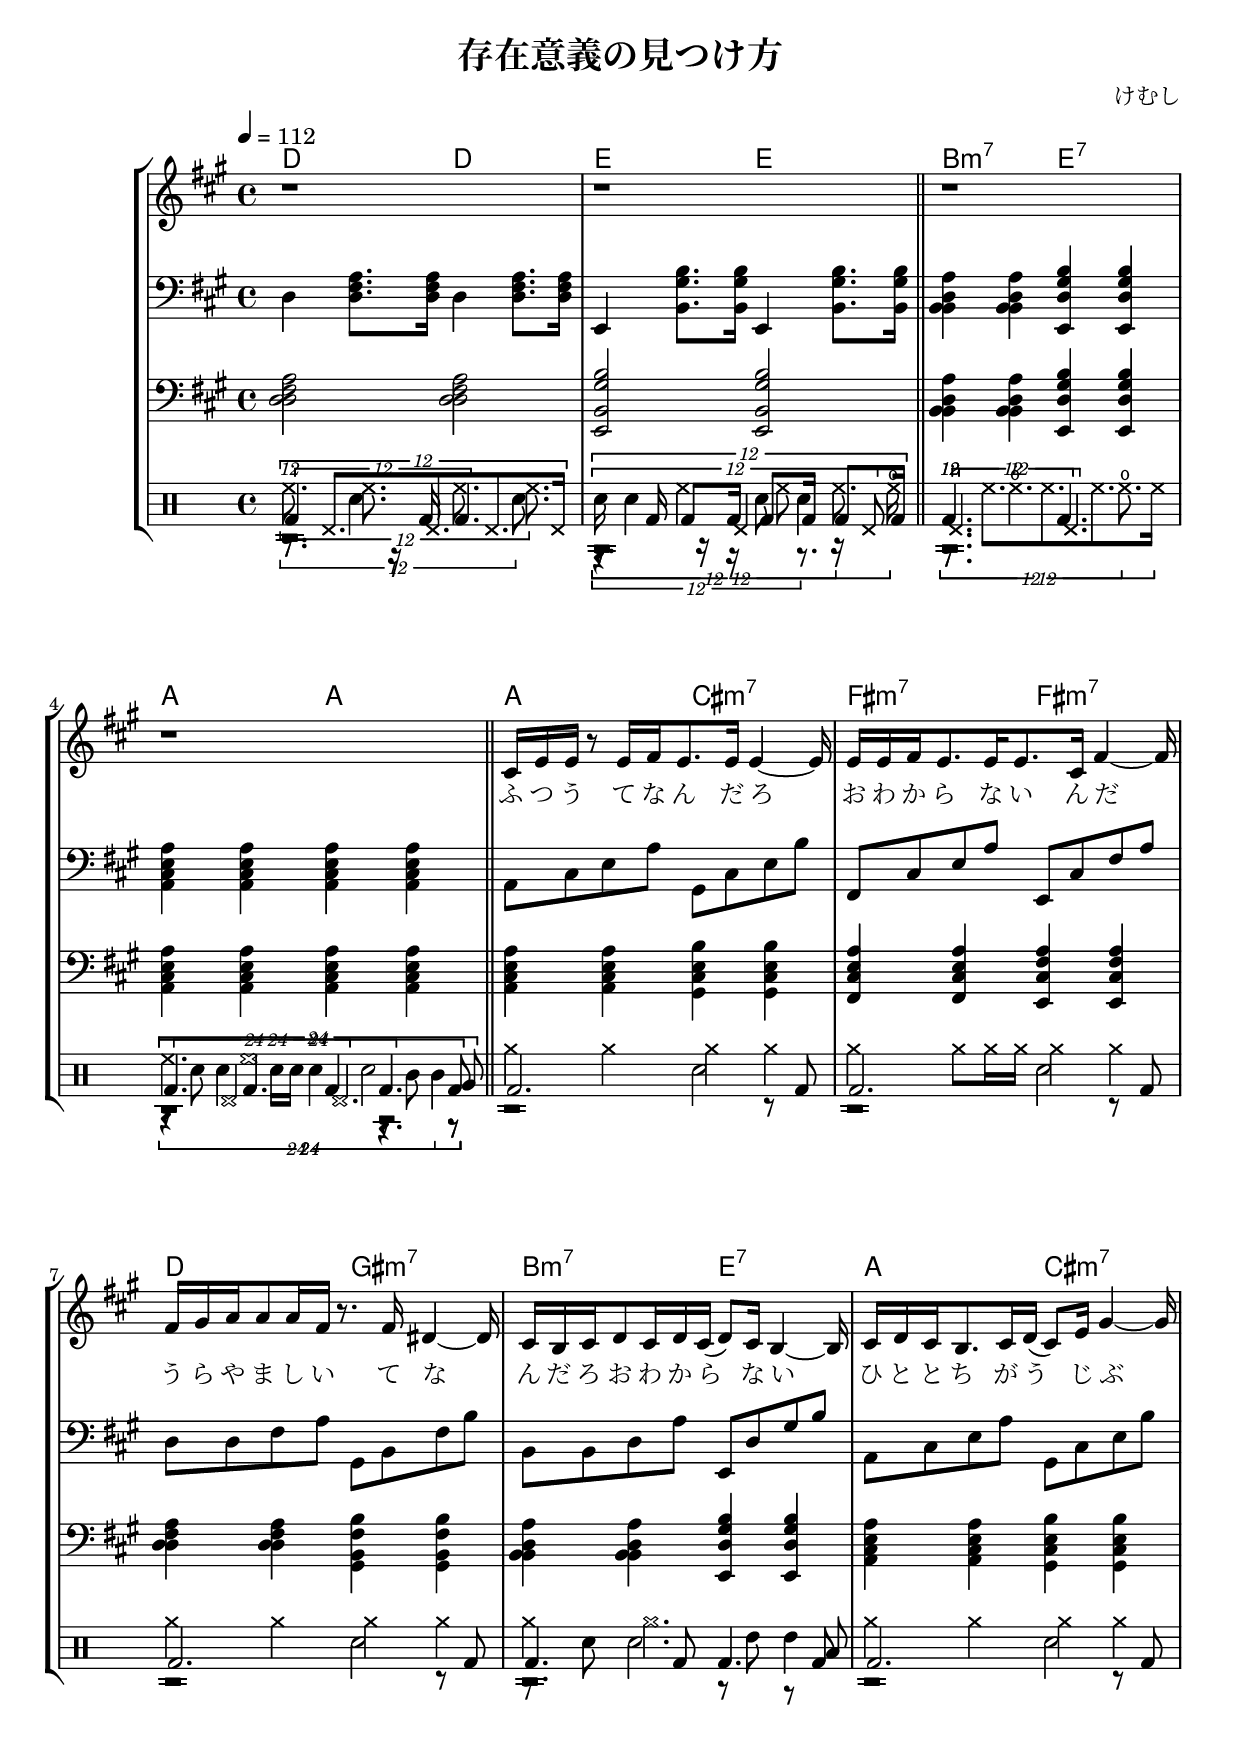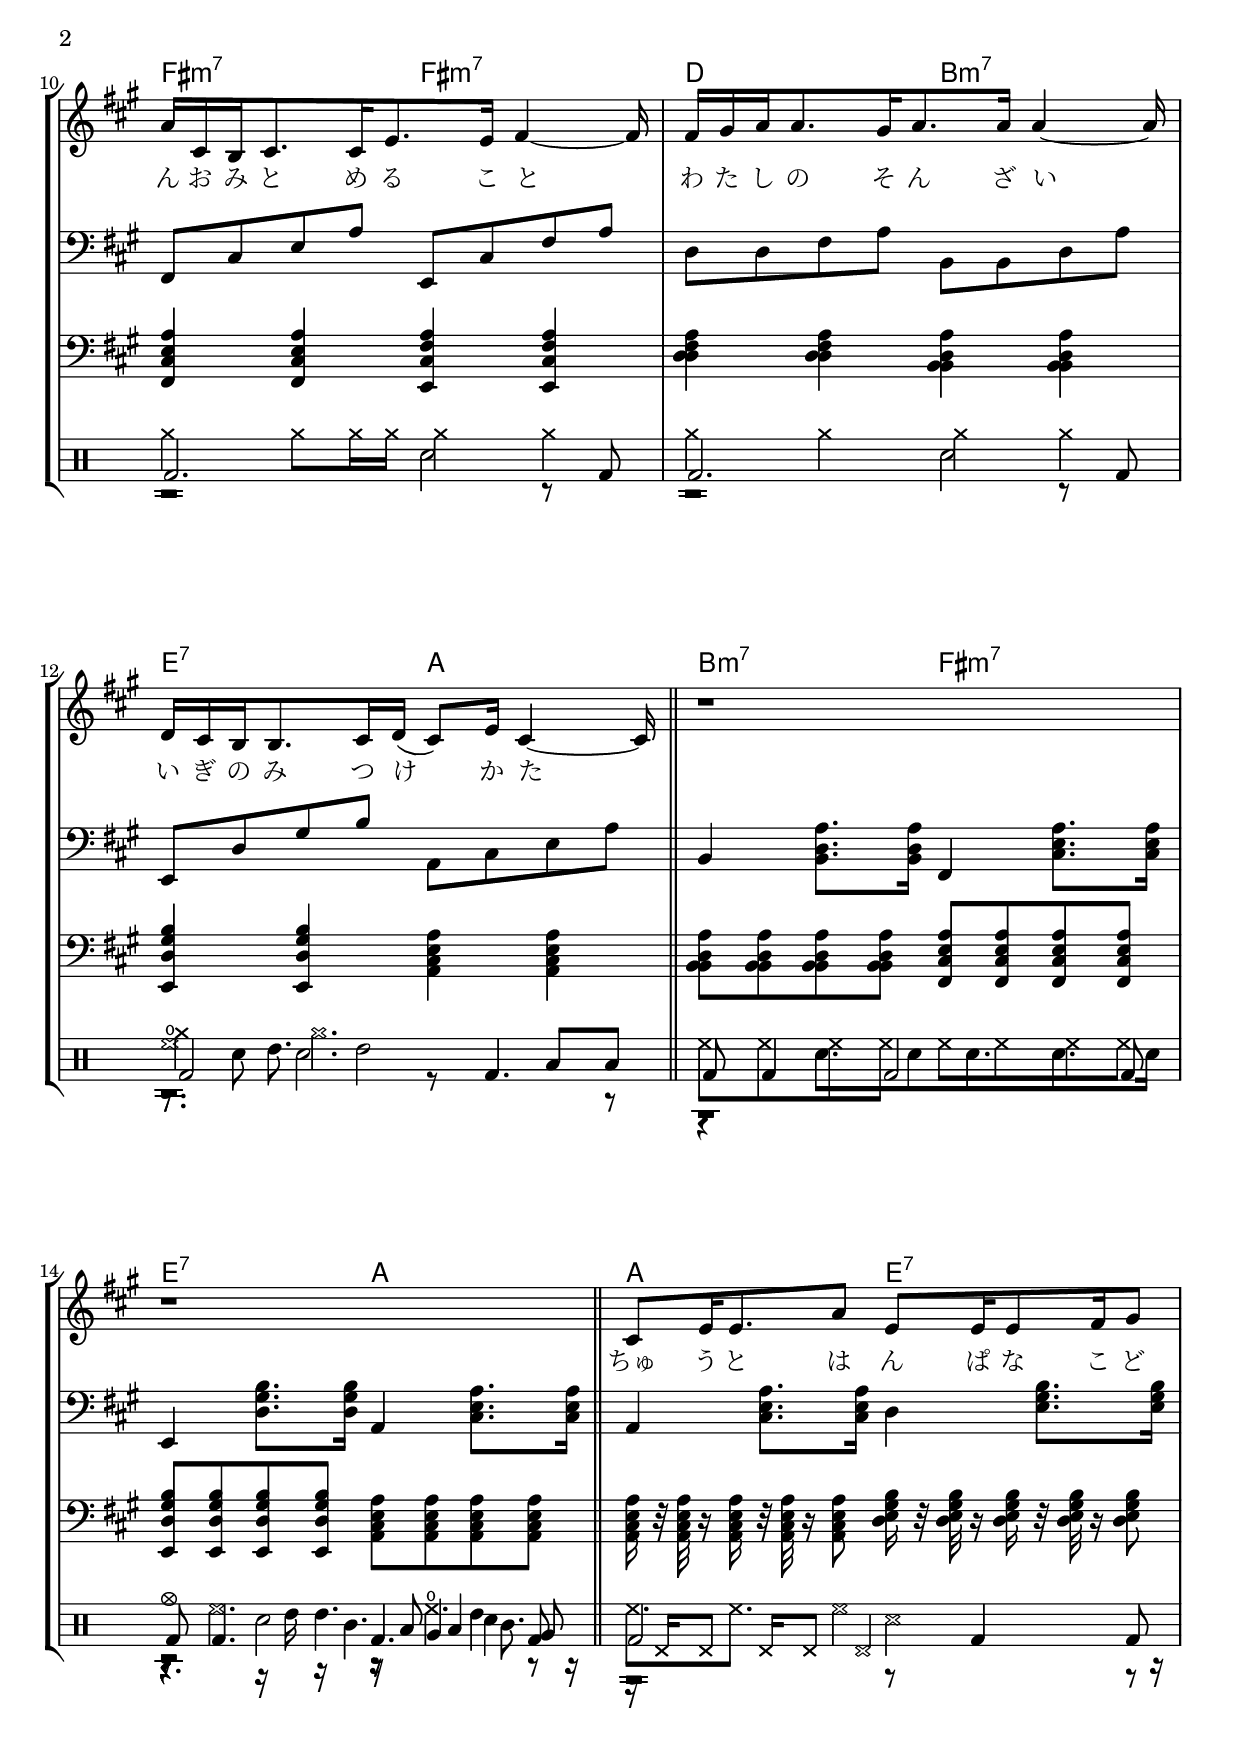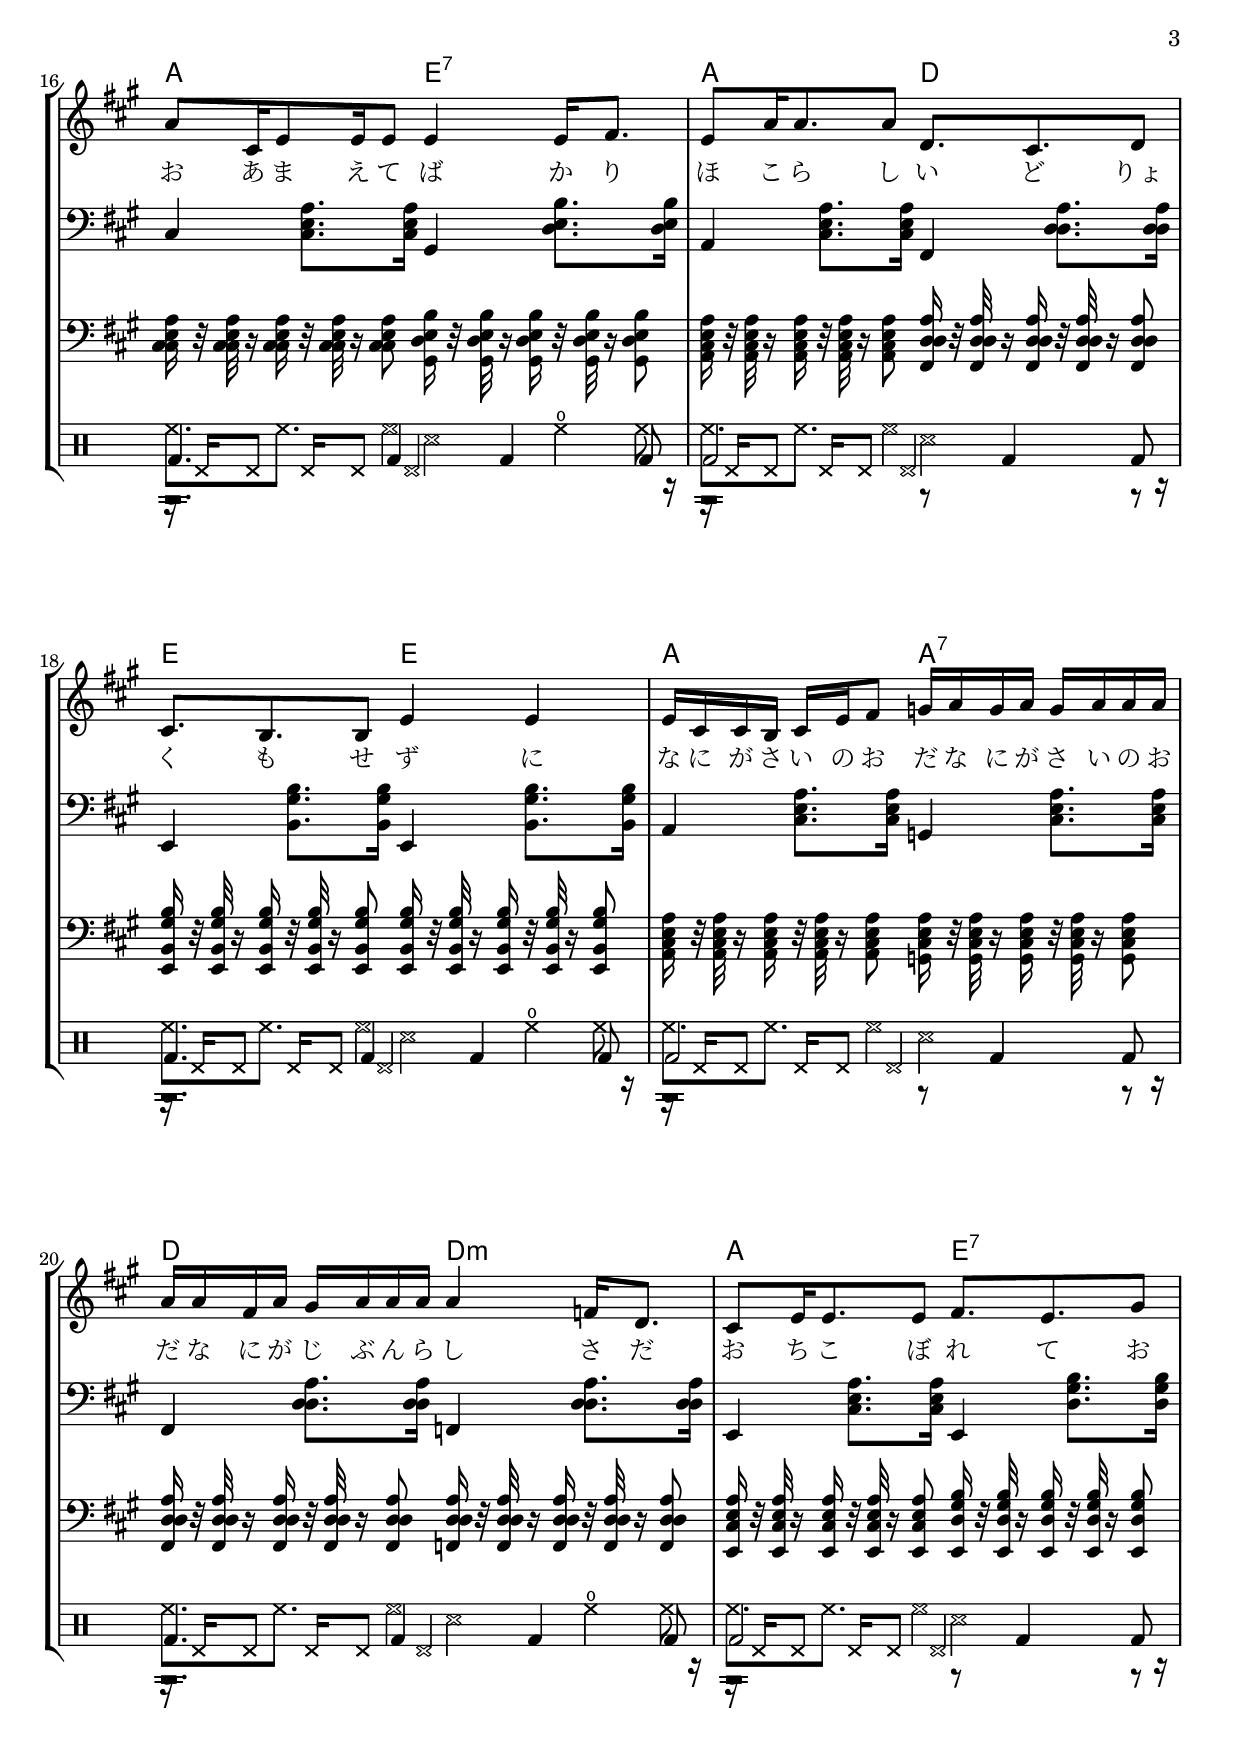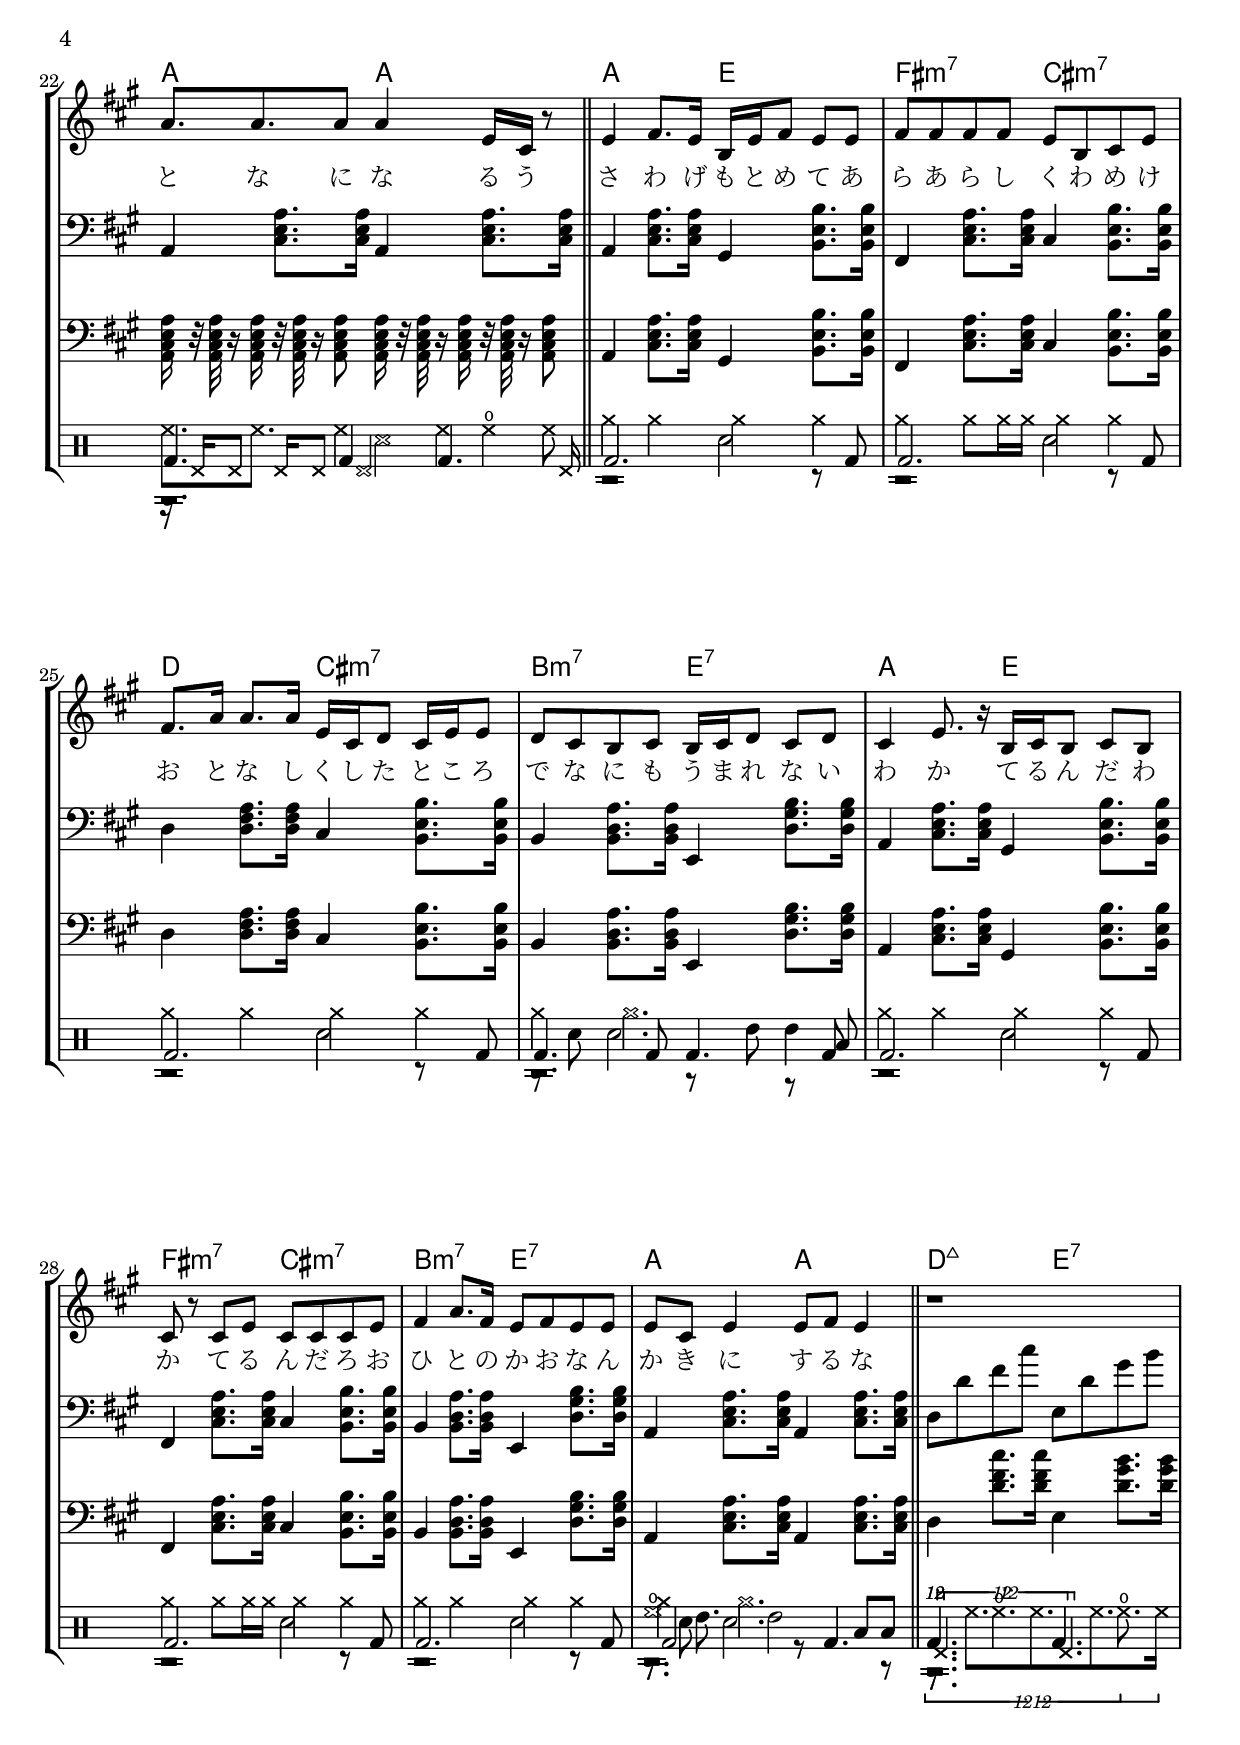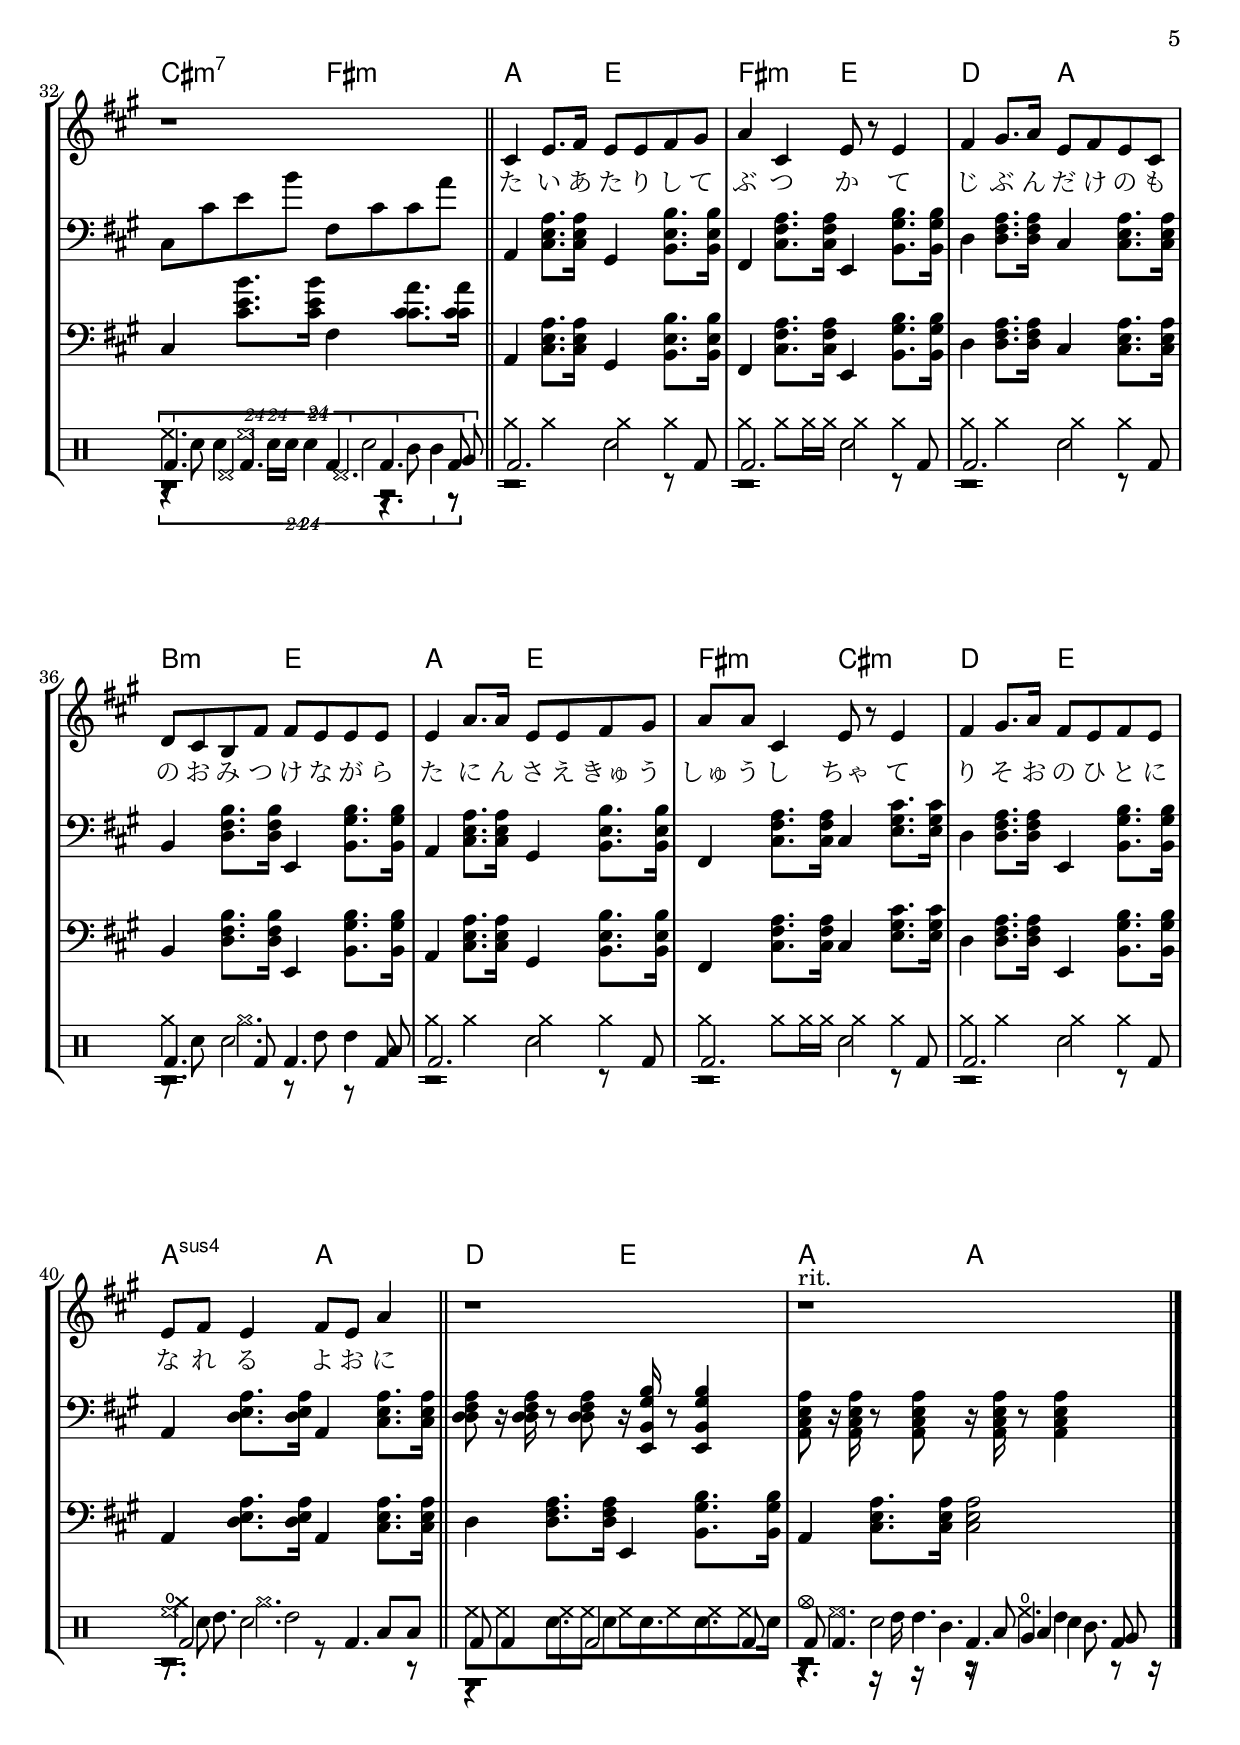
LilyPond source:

\version "2.12.1"

\header {
	title = \markup {存在意義の見つけ方}
	composer = \markup \center-column {けむし}
}

harmony = \chordmode {
	d2 d e e 

	b:min7 e:7 a a 

	a cis:min7 fis:min7 fis:min7 d gis:min7 b:min7 e:7 a cis:min7 fis:min7 fis:min7 d b:min7 e:7 a 

	b:min7 fis:min7 e:7 a 

	a e:7 a e:7 a d e e a a:7 d d:m a e:7 a a 

	a e fis:min7 cis:min7 d cis:min7 b:min7 e:7 a e fis:min7 cis:min7 b:min7 e:7 a a 

	d:maj7 e:7 cis:min7 fis:m 

	a e fis:m e d a b:m e a e fis:m cis:m d e a:sus4 a 

	d e a a 
}

melody = {
	\key a \major
	\tempo 4 = 112
	r1 | r1   
	r1 | r1   
	\set Staff.midiInstrument = #"fss0.35"
	 cis'16  e'16  e'16  r8  e'16  fis'16  e'8.  e'16  e'4~e'16 
	e'16  e'16  fis'16  e'8.  e'16  e'8.  cis'16  fis'4~fis'16 
	fis'16  gis'16  a'16  a'8  a'16  fis'16  r8.  fis'16  dis'4~dis'16 
	cis'16  b16  cis'16  d'8  cis'16  d'16  cis'16  (d'8)  cis'16  b4~b16 
	cis'16  d'16  cis'16  b8.  cis'16  d'16  (cis'8)  e'16  gis'4~gis'16 
	a'16  cis'16  b16  cis'8.  cis'16  e'8.  e'16  fis'4~fis'16 
	fis'16  gis'16  a'16  a'8.  gis'16  a'8.  a'16  a'4~a'16 
	d'16  cis'16  b16  b8.  cis'16  d'16  (cis'8)  e'16  cis'4~cis'16
	r1 | r1   
	\set Staff.midiInstrument = #"fss0.35"
	 cis'8  e'16  e'8.  a'8  e'8  e'16  e'8  fis'16  gis'8 
	a'8  cis'16  e'8  e'16  e'8  e'4  e'16  fis'8. 
	e'8  a'16  a'8.  a'8  d'8.  cis'8.  d'8 
	cis'8.  b8.  b8  e'4  e'4 
	e'16  cis'16  cis'16  b16  cis'16  e'16  fis'8  g'16  a'16  g'16  a'16  g'16  a'16  a'16  a'16 
	a'16  a'16  fis'16  a'16  gis'16  a'16  a'16  a'16  a'4  f'16  d'8. 
	cis'8  e'16  e'8.  e'8  fis'8.  e'8.  gis'8 
	a'8.  a'8.  a'8  a'4  e'16  cis'16  	r8 	\set Staff.midiInstrument = #"fss0.35"
	 e'4  fis'8.  e'16  b16  e'16  fis'8  e'8  e'8 
	fis'8  fis'8  fis'8  fis'8  e'8  b8  cis'8  e'8 
	fis'8.  a'16  a'8.  a'16  e'16  cis'16  d'8  cis'16  e'16  e'8 
	d'8  cis'8  b8  cis'8  b16  cis'16  d'8  cis'8  d'8 
	cis'4  e'8.  r16  b16  cis'16  b8  cis'8  b8 
	cis'8  r8  cis'8  e'8  cis'8  cis'8  cis'8  e'8 
	fis'4  a'8.  fis'16  e'8  fis'8  e'8  e'8 
	e'8  cis'8  e'4  e'8  fis'8  e'4
	r1 | r1   
	\set Staff.midiInstrument = #"fss0.35"
	 cis'4  e'8.  fis'16  e'8  e'8  fis'8  gis'8 
	a'4  cis'4  e'8  r8  e'4 
	fis'4  gis'8.  a'16  e'8  fis'8  e'8  cis'8 
	d'8  cis'8  b8  fis'8  fis'8  e'8  e'8  e'8 
	e'4  a'8.  a'16  e'8  e'8  fis'8  gis'8 
	a'8  a'8  cis'4  e'8  r8  e'4 
	fis'4  gis'8.  a'16  fis'8  e'8  fis'8  e'8 
	e'8  fis'8  e'4  fis'8  e'8  a'4
	r1 | r1^"rit." \bar "|."
}

words = \lyricmode {
	
	
	ふ  つ  う  て  な  ん  だ  ろ  お  わ  か  ら  な  い  ん  だ  う  ら  や  ま  し  い  て  な  ん  だ  ろ  お  わ  か  ら  な  い  ひ  と  と  ち  が  う  じ  ぶ  ん  お  み  と  め  る  こ  と  わ  た  し  の  そ  ん  ざ  い  い  ぎ  の  み  つ  け  か  た  
	
	ちゅ  う  と  は  ん  ぱ  な  こ  ど  お  あ  ま  え  て  ば  か  り  ほ  こ  ら  し  い  ど  りょ  く  も  せ  ず  に  な  に  が  さ  い  の  お  だ  な  に  が  さ  い  の  お  だ  な  に  が  じ  ぶ  ん  ら  し  さ  だ  お  ち  こ  ぼ  れ  て  お  と  な  に  な  る  う  
	さ  わ  げ  も  と  め  て  あ  ら  あ  ら  し  く  わ  め  け  お  と  な  し  く  し  た  と  こ  ろ  で  な  に  も  う  ま  れ  な  い  わ  か  て  る  ん  だ  わ  か  て  る  ん  だ  ろ  お  ひ  と  の  か  お  な  ん  か  き  に  す  る  な  
	
	た  い  あ  た  り  し  て  ぶ  つ  か  て  じ  ぶ  ん  だ  け  の  も  の  お  み  つ  け  な  が  ら  た  に  ん  さ  え  きゅ  う  しゅ  う  し  ちゃ  て  り  そ  お  の  ひ  と  に  な  れ  る  よ  お  に  
	
}

tempochange = {
	\tempo 4 = 112
	r1 | r1 \bar "||"
	\tempo 4 = 112
	r1 | r1 \bar "||"
	\tempo 4 = 112
	r1 | r1 | r1 | r1 | r1 | r1 | r1 | r1 \bar "||"
	\tempo 4 = 112
	r1 | r1 \bar "||"
	\tempo 4 = 112
	r1 | r1 | r1 | r1 | r1 | r1 | r1 | r1 \bar "||"
	\tempo 4 = 112
	r1 | r1 | r1 | r1 | r1 | r1 | r1 | r1 \bar "||"
	\tempo 4 = 112
	r1 | r1 \bar "||"
	\tempo 4 = 112
	r1 | r1 | r1 | r1 | r1 | r1 | r1 | r1 \bar "||"
	\tempo 4 = 112
	r1 | \tempo 4 = 84 r2 \tempo 4 = 74 r2 \bar "|."
}

mainacc = {
	\clef bass
	\set Staff.midiInstrument = #"Acoustic grand"
	\key a \major
	\tempo 4 = 112
	d4 <d fis a>8. <d fis a>16
	d4 <d fis a>8. <d fis a>16
	e,4 <b, gis b>8. <b, gis b>16
	e,4 <b, gis b>8. <b, gis b>16
	\bar "||"

	\set Staff.midiInstrument = #"Electric Guitar (jazz)"
	<b, b, d a>4 <b, b, d a>4
	<e, d gis b>4 <e, d gis b>4
	<a, cis e a>4 <a, cis e a>4
	<a, cis e a>4 <a, cis e a>4
	\bar "||"

	\set Staff.midiInstrument = #"Acoustic Guitar (steel)"
	a,8 cis8 e8 a8
	gis,8 cis8 e8 b8
	fis,8 cis8 e8 a8
	e,8 cis8 fis8 a8
	d8 d8 fis8 a8
	gis,8 b,8 fis8 b8
	b,8 b,8 d8 a8
	e,8 d8 gis8 b8
	a,8 cis8 e8 a8
	gis,8 cis8 e8 b8
	fis,8 cis8 e8 a8
	e,8 cis8 fis8 a8
	d8 d8 fis8 a8
	b,8 b,8 d8 a8
	e,8 d8 gis8 b8
	a,8 cis8 e8 a8
	\bar "||"

	\set Staff.midiInstrument = #"Violin"
	b,4 <b, d a>8. <b, d a>16
	fis,4 <cis e a>8. <cis e a>16
	e,4 <d gis b>8. <d gis b>16
	a,4 <cis e a>8. <cis e a>16
	\bar "||"

	\set Staff.midiInstrument = #"Acoustic Guitar (steel)"
	a,4 <cis e a>8. <cis e a>16
	d4 <e gis b>8. <e gis b>16
	cis4 <cis e a>8. <cis e a>16
	gis,4 <d e b>8. <d e b>16
	a,4 <cis e a>8. <cis e a>16
	fis,4 <d d a>8. <d d a>16
	e,4 <b, gis b>8. <b, gis b>16
	e,4 <b, gis b>8. <b, gis b>16
	a,4 <cis e a>8. <cis e a>16
	g,4 <cis e a>8. <cis e a>16
	fis,4 <d d a>8. <d d a>16
	f,4 <d d a>8. <d d a>16
	e,4 <cis e a>8. <cis e a>16
	e,4 <d gis b>8. <d gis b>16
	a,4 <cis e a>8. <cis e a>16
	a,4 <cis e a>8. <cis e a>16
	\bar "||"

	\set Staff.midiInstrument = #"Electric Guitar (jazz)"
	a,4 <cis e a>8. <cis e a>16
	gis,4 <b, e b>8. <b, e b>16
	fis,4 <cis e a>8. <cis e a>16
	cis4 <b, e b>8. <b, e b>16
	d4 <d fis a>8. <d fis a>16
	cis4 <b, e b>8. <b, e b>16
	b,4 <b, d a>8. <b, d a>16
	e,4 <d gis b>8. <d gis b>16
	a,4 <cis e a>8. <cis e a>16
	gis,4 <b, e b>8. <b, e b>16
	fis,4 <cis e a>8. <cis e a>16
	cis4 <b, e b>8. <b, e b>16
	b,4 <b, d a>8. <b, d a>16
	e,4 <d gis b>8. <d gis b>16
	a,4 <cis e a>8. <cis e a>16
	a,4 <cis e a>8. <cis e a>16
	\bar "||"

	\set Staff.midiInstrument = #"Synthstrings 1"
	d8 d'8 fis'8 cis''8
	e8 d'8 gis'8 b'8
	cis8 cis'8 e'8 b'8
	fis8 cis'8 cis'8 a'8
	\bar "||"

	\set Staff.midiInstrument = #"Violin"
	a,4 <cis e a>8. <cis e a>16
	gis,4 <b, e b>8. <b, e b>16
	fis,4 <cis fis a>8. <cis fis a>16
	e,4 <b, gis b>8. <b, gis b>16
	d4 <d fis a>8. <d fis a>16
	cis4 <cis e a>8. <cis e a>16
	b,4 <d fis b>8. <d fis b>16
	e,4 <b, gis b>8. <b, gis b>16
	a,4 <cis e a>8. <cis e a>16
	gis,4 <b, e b>8. <b, e b>16
	fis,4 <cis fis a>8. <cis fis a>16
	cis4 <e gis cis'>8. <e gis cis'>16
	d4 <d fis a>8. <d fis a>16
	e,4 <b, gis b>8. <b, gis b>16
	a,4 <d e a>8. <d e a>16
	a,4 <cis e a>8. <cis e a>16
	\bar "||"

	\set Staff.midiInstrument = #"Electric Guitar (jazz)"
	<d d fis a>8 r16 <d d fis a>16 r8     <d d fis a>8
	r16 <e, b, gis b>16 r8     <e, b, gis b>4
	<a, cis e a>8 r16 <a, cis e a>16 r8     <a, cis e a>8
	r16 <a, cis e a>16 r8     <a, cis e a>4
	\bar "|."
}

subacc = {
	\clef bass
	\set Staff.midiInstrument = #"Acoustic Guitar (nylon)"
	\key a \major
	\tempo 4 = 112
	<d d fis a>2
	<d d fis a>2
	<e, b, gis b>2
	<e, b, gis b>2
	\bar "||"

	\set Staff.midiInstrument = #"Electric Bass (finger)"
	<b, b, d a>4 <b, b, d a>4
	<e, d gis b>4 <e, d gis b>4
	<a, cis e a>4 <a, cis e a>4
	<a, cis e a>4 <a, cis e a>4
	\bar "||"

	\set Staff.midiInstrument = #"Electric Bass (finger)"
	<a, cis e a>4 <a, cis e a>4
	<gis, cis e b>4 <gis, cis e b>4
	<fis, cis e a>4 <fis, cis e a>4
	<e, cis fis a>4 <e, cis fis a>4
	<d d fis a>4 <d d fis a>4
	<gis, b, fis b>4 <gis, b, fis b>4
	<b, b, d a>4 <b, b, d a>4
	<e, d gis b>4 <e, d gis b>4
	<a, cis e a>4 <a, cis e a>4
	<gis, cis e b>4 <gis, cis e b>4
	<fis, cis e a>4 <fis, cis e a>4
	<e, cis fis a>4 <e, cis fis a>4
	<d d fis a>4 <d d fis a>4
	<b, b, d a>4 <b, b, d a>4
	<e, d gis b>4 <e, d gis b>4
	<a, cis e a>4 <a, cis e a>4
	\bar "||"

	\set Staff.midiInstrument = #"Whistle"
	<b, b, d a>8 <b, b, d a>8 <b, b, d a>8 <b, b, d a>8
	<fis, cis e a>8 <fis, cis e a>8 <fis, cis e a>8 <fis, cis e a>8
	<e, d gis b>8 <e, d gis b>8 <e, d gis b>8 <e, d gis b>8
	<a, cis e a>8 <a, cis e a>8 <a, cis e a>8 <a, cis e a>8
	\bar "||"

	\set Staff.midiInstrument = #"Whistle"
	<a, cis e a>16 r32 <a, cis e a>32 r16     <a, cis e a>16 r32 <a, cis e a>32 r16     <a, cis e a>8
	<d e gis b>16 r32 <d e gis b>32 r16     <d e gis b>16 r32 <d e gis b>32 r16     <d e gis b>8
	<cis cis e a>16 r32 <cis cis e a>32 r16     <cis cis e a>16 r32 <cis cis e a>32 r16     <cis cis e a>8
	<gis, d e b>16 r32 <gis, d e b>32 r16     <gis, d e b>16 r32 <gis, d e b>32 r16     <gis, d e b>8
	<a, cis e a>16 r32 <a, cis e a>32 r16     <a, cis e a>16 r32 <a, cis e a>32 r16     <a, cis e a>8
	<fis, d d a>16 r32 <fis, d d a>32 r16     <fis, d d a>16 r32 <fis, d d a>32 r16     <fis, d d a>8
	<e, b, gis b>16 r32 <e, b, gis b>32 r16     <e, b, gis b>16 r32 <e, b, gis b>32 r16     <e, b, gis b>8
	<e, b, gis b>16 r32 <e, b, gis b>32 r16     <e, b, gis b>16 r32 <e, b, gis b>32 r16     <e, b, gis b>8
	<a, cis e a>16 r32 <a, cis e a>32 r16     <a, cis e a>16 r32 <a, cis e a>32 r16     <a, cis e a>8
	<g, cis e a>16 r32 <g, cis e a>32 r16     <g, cis e a>16 r32 <g, cis e a>32 r16     <g, cis e a>8
	<fis, d d a>16 r32 <fis, d d a>32 r16     <fis, d d a>16 r32 <fis, d d a>32 r16     <fis, d d a>8
	<f, d d a>16 r32 <f, d d a>32 r16     <f, d d a>16 r32 <f, d d a>32 r16     <f, d d a>8
	<e, cis e a>16 r32 <e, cis e a>32 r16     <e, cis e a>16 r32 <e, cis e a>32 r16     <e, cis e a>8
	<e, d gis b>16 r32 <e, d gis b>32 r16     <e, d gis b>16 r32 <e, d gis b>32 r16     <e, d gis b>8
	<a, cis e a>16 r32 <a, cis e a>32 r16     <a, cis e a>16 r32 <a, cis e a>32 r16     <a, cis e a>8
	<a, cis e a>16 r32 <a, cis e a>32 r16     <a, cis e a>16 r32 <a, cis e a>32 r16     <a, cis e a>8
	\bar "||"

	\set Staff.midiInstrument = #"Cello"
	a,4 <cis e a>8. <cis e a>16
	gis,4 <b, e b>8. <b, e b>16
	fis,4 <cis e a>8. <cis e a>16
	cis4 <b, e b>8. <b, e b>16
	d4 <d fis a>8. <d fis a>16
	cis4 <b, e b>8. <b, e b>16
	b,4 <b, d a>8. <b, d a>16
	e,4 <d gis b>8. <d gis b>16
	a,4 <cis e a>8. <cis e a>16
	gis,4 <b, e b>8. <b, e b>16
	fis,4 <cis e a>8. <cis e a>16
	cis4 <b, e b>8. <b, e b>16
	b,4 <b, d a>8. <b, d a>16
	e,4 <d gis b>8. <d gis b>16
	a,4 <cis e a>8. <cis e a>16
	a,4 <cis e a>8. <cis e a>16
	\bar "||"

	\set Staff.midiInstrument = #"Synth Bass 1"
	d4 <d' fis' cis''>8. <d' fis' cis''>16
	e4 <d' gis' b'>8. <d' gis' b'>16
	cis4 <cis' e' b'>8. <cis' e' b'>16
	fis4 <cis' cis' a'>8. <cis' cis' a'>16
	\bar "||"

	\set Staff.midiInstrument = #"String Ensemble 1"
	a,4 <cis e a>8. <cis e a>16
	gis,4 <b, e b>8. <b, e b>16
	fis,4 <cis fis a>8. <cis fis a>16
	e,4 <b, gis b>8. <b, gis b>16
	d4 <d fis a>8. <d fis a>16
	cis4 <cis e a>8. <cis e a>16
	b,4 <d fis b>8. <d fis b>16
	e,4 <b, gis b>8. <b, gis b>16
	a,4 <cis e a>8. <cis e a>16
	gis,4 <b, e b>8. <b, e b>16
	fis,4 <cis fis a>8. <cis fis a>16
	cis4 <e gis cis'>8. <e gis cis'>16
	d4 <d fis a>8. <d fis a>16
	e,4 <b, gis b>8. <b, gis b>16
	a,4 <d e a>8. <d e a>16
	a,4 <cis e a>8. <cis e a>16
	\bar "||"

	\set Staff.midiInstrument = #"Cello"
	d4 <d fis a>8. <d fis a>16
	e,4 <b, gis b>8. <b, gis b>16
	a,4 <cis e a>8. <cis e a>16
	<cis e a>2
	\bar "|."
}

percA = {
	\drummode {
	\times 16/12{ hh8. hh8. hh8. hh8. } |\times 16/12{ r8. hh4 hh8 hh8. } \bar "||"
	\times 16/12{ r8 hh8. hh8. hh8. hh16 } |\times 16/24{ hh4. hh1 r8 } \bar "||"
	cymr4 cymr4 cymr4 cymr4  |cymr4 cymr8 cymr16 cymr16 cymr4 cymr4  |cymr4 cymr4 cymr4 cymr4  |cymr4 cymr2.  |cymr4 cymr4 cymr4 cymr4  |cymr4 cymr8 cymr16 cymr16 cymr4 cymr4  |cymr4 cymr4 cymr4 cymr4  |cymr4 cymr2.  \bar "||"
	hh8 hh8 hh8 hh8 hh8 hh8 hh8 hh8  |r8 hh2. r8  \bar "||"
	r1  |r2. hho4  |r1  |r2. hho4  |r1  |r2. hho4  |r1  |r2. hho4  \bar "||"
	cymr4 cymr4 cymr4 cymr4  |cymr4 cymr8 cymr16 cymr16 cymr4 cymr4  |cymr4 cymr4 cymr4 cymr4  |cymr4 cymr2.  |cymr4 cymr4 cymr4 cymr4  |cymr4 cymr8 cymr16 cymr16 cymr4 cymr4  |cymr4 cymr4 cymr4 cymr4  |cymr4 cymr2.  \bar "||"
	\times 16/12{ r8 hh8. hh8. hh8. hh16 } |\times 16/24{ hh4. hh1 r8 } \bar "||"
	cymr4 cymr4 cymr4 cymr4  |cymr4 cymr8 cymr16 cymr16 cymr4 cymr4  |cymr4 cymr4 cymr4 cymr4  |cymr4 cymr2.  |cymr4 cymr4 cymr4 cymr4  |cymr4 cymr8 cymr16 cymr16 cymr4 cymr4  |cymr4 cymr4 cymr4 cymr4  |cymr4 cymr2.  \bar "||"
	hh8 hh8 hh8 hh8 hh8 hh8 hh8 hh8  |r8 hh2. r8  \bar "|."
	}
}

percB = {
	\drummode {
	\times 16/12{ r8. sn4. sn8. } |\times 16/12{ sn16 sn4 r16 sn8 sn4 } \bar "||"
	\times 16/12{ r2. } |\times 16/24{ r8 sn8 sn4 sn16 sn16 sn4 sn2 r8 } \bar "||"
	r2 sn2  |r2 sn2  |r2 sn2  |r8 sn8 sn2.  |r2 sn2  |r2 sn2  |r2 sn2  |r8 sn8 sn2.  \bar "||"
	r4 sn8. sn8 sn8. sn8. sn16  |r4 sn2 sn4  \bar "||"
	r16 hhp16 hhp8 hhp16 hhp8 hhp2 r16  |r16 hhp16 hhp8 hhp16 hhp8 hhp2 r16  |r16 hhp16 hhp8 hhp16 hhp8 hhp2 r16  |r16 hhp16 hhp8 hhp16 hhp8 hhp2 r16  |r16 hhp16 hhp8 hhp16 hhp8 hhp2 r16  |r16 hhp16 hhp8 hhp16 hhp8 hhp2 r16  |r16 hhp16 hhp8 hhp16 hhp8 hhp2 r16  |r16 hhp16 hhp8 hhp16 hhp8 hhp2 hhp16  \bar "||"
	r2 sn2  |r2 sn2  |r2 sn2  |r8 sn8 sn2.  |r2 sn2  |r2 sn2  |r2 sn2  |r8 sn8 sn2.  \bar "||"
	\times 16/12{ r2. } |\times 16/24{ r8 sn8 sn4 sn16 sn16 sn4 sn2 r8 } \bar "||"
	r2 sn2  |r2 sn2  |r2 sn2  |r8 sn8 sn2.  |r2 sn2  |r2 sn2  |r2 sn2  |r8 sn8 sn2.  \bar "||"
	r4 sn8. sn8 sn8. sn8. sn16  |r4 sn2 sn4  \bar "|."
	}
}

percC = {
	\drummode {
	\times 16/12{ bd4 r16 bd16 bd4. } |\times 16/12{ r8 bd16 bd8 bd16 bd8 bd16 bd8 bd16 } \bar "||"
	\times 16/12{ bd4. bd4. } |\times 16/24{ bd4. bd4. bd4 bd4. bd8 } \bar "||"
	bd2. r8 bd8  |bd2. r8 bd8  |bd2. r8 bd8  |bd4. bd8 bd4. bd8  |bd2. r8 bd8  |bd2. r8 bd8  |bd2. r8 bd8  |bd2 r8 bd4.  \bar "||"
	bd8 bd4 bd2 bd8  |bd8 bd4. bd4. bd8  \bar "||"
	hh8. hh8. hh2 r8  |hh8. hh8. hh2 hh8  |hh8. hh8. hh2 r8  |hh8. hh8. hh2 hh8  |hh8. hh8. hh2 r8  |hh8. hh8. hh2 hh8  |hh8. hh8. hh2 r8  |hh8. hh8. hh4 hh4 hh8  \bar "||"
	bd2. r8 bd8  |bd2. r8 bd8  |bd2. r8 bd8  |bd4. bd8 bd4. bd8  |bd2. r8 bd8  |bd2. r8 bd8  |bd2. r8 bd8  |bd2 r8 bd4.  \bar "||"
	\times 16/12{ bd4. bd4. } |\times 16/24{ bd4. bd4. bd4 bd4. bd8 } \bar "||"
	bd2. r8 bd8  |bd2. r8 bd8  |bd2. r8 bd8  |bd4. bd8 bd4. bd8  |bd2. r8 bd8  |bd2. r8 bd8  |bd2. r8 bd8  |bd2 r8 bd4.  \bar "||"
	bd8 bd4 bd2 bd8  |bd8 bd4. bd4. bd8  \bar "|."
	}
}

percD = {
	\drummode {
	\times 16/12{ r8 hhp8. hhp8. hhp8. hhp16 } |\times 16/12{ r4 r16 hhp4 r16 hhp8 } \bar "||"
	\times 16/12{ r8. hho4. hho8. } |\times 16/24{ r1 r2 } \bar "||"
	r1 |r1 |r1 |r2 r8 tommh8 tommh4  |r1 |r1 |r1 |r8. tommh8. tommh2 r8  \bar "||"
	r1  |r2 r8 hho4.  \bar "||"
	r2 ss2  |r2 ss2  |r2 ss2  |r2 ss2  |r2 ss2  |r2 ss2  |r2 ss2  |r2 ss2  \bar "||"
	r1 |r1 |r1 |r2 r8 tommh8 tommh4  |r1 |r1 |r1 |r8. tommh8. tommh2 r8  \bar "||"
	\times 16/12{ r8. hho4. hho8. } |\times 16/24{ r1 r2 } \bar "||"
	r1 |r1 |r1 |r2 r8 tommh8 tommh4  |r1 |r1 |r1 |r8. tommh8. tommh2 r8  \bar "||"
	r1  |r2 r8 hho4.  \bar "|."
	}
}

percE = {
	\drummode {
	\times 16/12{ r2. } |\times 16/12{ r2 r8. hho16 } \bar "||"
	\times 16/12{ hhp4. hhp4. } |\times 16/24{ r4 hhp2 hhp2. } \bar "||"
	r1 |r1 |r1 |r2. r8 toml8  |r1 |r1 |r1 |r2. toml8 toml8  \bar "||"
	r1 |cymc1  \bar "||"
	bd2 r8 bd4 bd8  |bd4. bd4 bd4 bd8  |bd2 r8 bd4 bd8  |bd4. bd4 bd4 bd8  |bd2 r8 bd4 bd8  |bd4. bd4 bd4 bd8  |bd2 r8 bd4 bd8  |bd4. bd4 bd4.  \bar "||"
	r1 |r1 |r1 |r2. r8 toml8  |r1 |r1 |r1 |r2. toml8 toml8  \bar "||"
	\times 16/12{ hhp4. hhp4. } |\times 16/24{ r4 hhp2 hhp2. } \bar "||"
	r1 |r1 |r1 |r2. r8 toml8  |r1 |r1 |r1 |r2. toml8 toml8  \bar "||"
	r1 |cymc1  \bar "|."
	}
}

percF = {
	\drummode {
	r1 | r1 \bar "||"
	\times 16/12{ r2. } |\times 16/24{ r1 r8 tomml8 tomml4 } \bar "||"
	r1 |r1 |r1 |r1 |r1 |r1 |r1 |hho1  \bar "||"
	r1 |r4 r16 tommh16 tommh4. tommh4  \bar "||"
	r1 | r1 | r1 | r1 | r1 | r1 | r1 | r1 \bar "||"
	r1 |r1 |r1 |r1 |r1 |r1 |r1 |hho1  \bar "||"
	\times 16/12{ r2. } |\times 16/24{ r1 r8 tomml8 tomml4 } \bar "||"
	r1 |r1 |r1 |r1 |r1 |r1 |r1 |hho1  \bar "||"
	r1 |r4 r16 tommh16 tommh4. tommh4  \bar "|."
	}
}

percG = {
	\drummode {
	r1 | r1 \bar "||"
	r1 |\times 16/24{ r1 r4. tomfh8 } \bar "||"
	r1 | r1 | r1 | r1 | r1 | r1 | r1 | r1 \bar "||"
	r1 |r4. r16 tomml4. tomml8.  \bar "||"
	r1 | r1 | r1 | r1 | r1 | r1 | r1 | r1 \bar "||"
	r1 | r1 | r1 | r1 | r1 | r1 | r1 | r1 \bar "||"
	r1 |\times 16/24{ r1 r4. tomfh8 } \bar "||"
	r1 | r1 | r1 | r1 | r1 | r1 | r1 | r1 \bar "||"
	r1 |r4. r16 tomml4. tomml8.  \bar "|."
	}
}

percH = {
	\drummode {
	r1 | r1 \bar "||"
	r1 | r1 \bar "||"
	r1 | r1 | r1 | r1 | r1 | r1 | r1 | r1 \bar "||"
	r1 |r2 r16 toml8 toml4 r16  \bar "||"
	r1 | r1 | r1 | r1 | r1 | r1 | r1 | r1 \bar "||"
	r1 | r1 | r1 | r1 | r1 | r1 | r1 | r1 \bar "||"
	r1 | r1 \bar "||"
	r1 | r1 | r1 | r1 | r1 | r1 | r1 | r1 \bar "||"
	r1 |r2 r16 toml8 toml4 r16  \bar "|."
	}
}

percI = {
	\drummode {
	r1 | r1 \bar "||"
	r1 | r1 \bar "||"
	r1 | r1 | r1 | r1 | r1 | r1 | r1 | r1 \bar "||"
	r1 |r2 r8 tomfh4 tomfh8  \bar "||"
	r1 | r1 | r1 | r1 | r1 | r1 | r1 | r1 \bar "||"
	r1 | r1 | r1 | r1 | r1 | r1 | r1 | r1 \bar "||"
	r1 | r1 \bar "||"
	r1 | r1 | r1 | r1 | r1 | r1 | r1 | r1 \bar "||"
	r1 |r2 r8 tomfh4 tomfh8  \bar "|."
	}
}

\score {
	<<
		\new StaffGroup <<
			\new ChordNames {\harmony}
			\new Voice = "melody" {\melody}
			\new Lyrics \lyricsto "melody" \words
			\new Staff = "mainacc" {\mainacc}
			\new Staff = "subacc" {\subacc}
			\new DrumStaff <<
				\new DrumVoice {\percA}
				\new DrumVoice {\percB}
				\new DrumVoice {\percC}
				\new DrumVoice {\percD}
				\new DrumVoice {\percE}
				\new DrumVoice {\percF}
				\new DrumVoice {\percG}
				\new DrumVoice {\percH}
				\new DrumVoice {\percI}
			>>
		>>
	>>
	\layout { }
}
